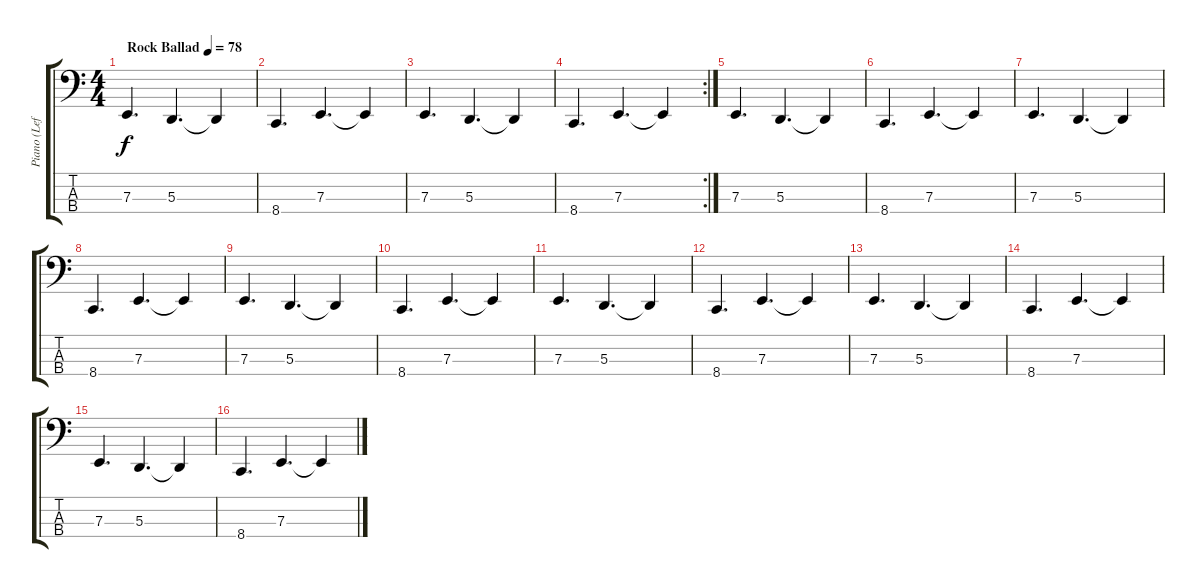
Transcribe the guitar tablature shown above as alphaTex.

\track ("Piano (Left Hand)" "Piano (Lef") {instrument brightacousticpiano}
\staff {score tabs}
\tuning (G2 D2 A1 E1) {hide}
\ts (4 4)
\tempo (78 "Rock Ballad")
\clef f4
\ks c
7.3.4{d dy f instrument brightacousticpiano} 5.3.4{d} 5.3{t}.4 |
8.4.4{d} 7.3.4{d} 7.3{t}.4 |
7.3.4{d} 5.3.4{d} 5.3{t}.4 |
\rc 2
8.4.4{d} 7.3.4{d} 7.3{t}.4 |
7.3.4{d} 5.3.4{d} 5.3{t}.4 |
8.4.4{d} 7.3.4{d} 7.3{t}.4 |
7.3.4{d} 5.3.4{d} 5.3{t}.4 |
8.4.4{d} 7.3.4{d} 7.3{t}.4 |
7.3.4{d} 5.3.4{d} 5.3{t}.4 |
8.4.4{d} 7.3.4{d} 7.3{t}.4 |
7.3.4{d} 5.3.4{d} 5.3{t}.4 |
8.4.4{d} 7.3.4{d} 7.3{t}.4 |
7.3.4{d} 5.3.4{d} 5.3{t}.4 |
8.4.4{d} 7.3.4{d} 7.3{t}.4 |
7.3.4{d} 5.3.4{d} 5.3{t}.4 |
8.4.4{d} 7.3.4{d} 7.3{t}.4
